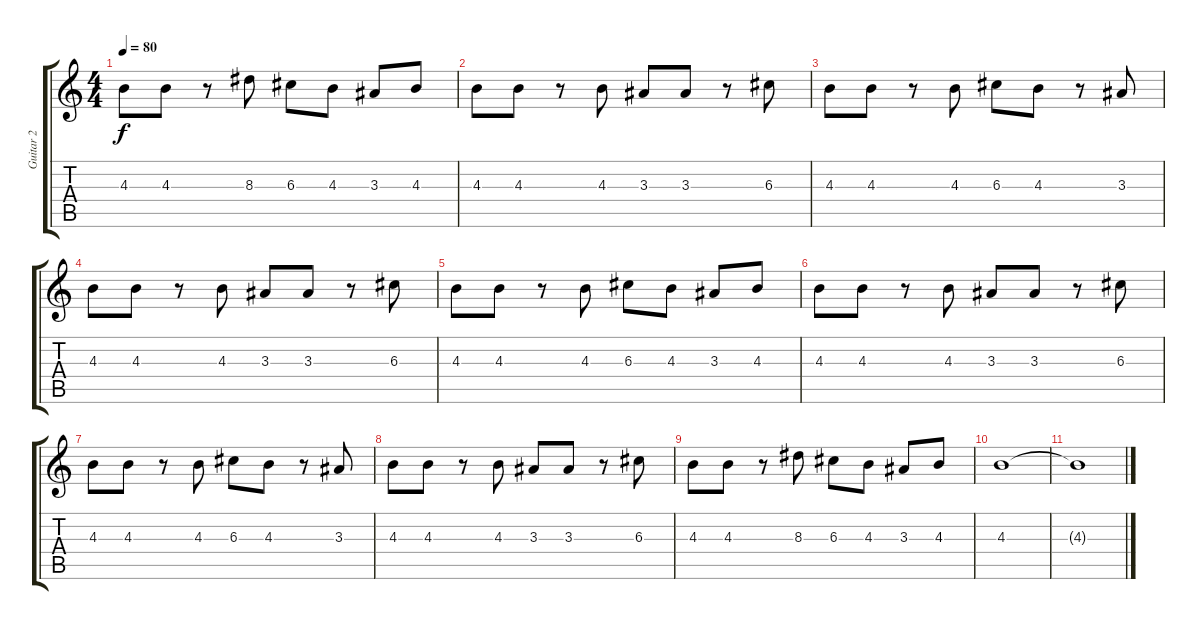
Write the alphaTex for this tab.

\track ("Guitar 2" "Guitar 2") {instrument acousticguitarsteel}
\staff {score tabs}
\tuning (E4 B3 G3 D3 A2 E2) {hide}
\ts (4 4)
\tempo 80
\clef g2
\ks c
4.3.8{dy f} 4.3.8 r.8 8.3.8 6.3.8 4.3.8 3.3.8 4.3.8 |
4.3.8 4.3.8 r.8 4.3.8 3.3.8 3.3.8 r.8 6.3.8 |
4.3.8 4.3.8 r.8 4.3.8 6.3.8 4.3.8 r.8 3.3.8 |
4.3.8 4.3.8 r.8 4.3.8 3.3.8 3.3.8 r.8 6.3.8 |
4.3.8 4.3.8 r.8 4.3.8 6.3.8 4.3.8 3.3.8 4.3.8 |
4.3.8 4.3.8 r.8 4.3.8 3.3.8 3.3.8 r.8 6.3.8 |
4.3.8 4.3.8 r.8 4.3.8 6.3.8 4.3.8 r.8 3.3.8 |
4.3.8 4.3.8 r.8 4.3.8 3.3.8 3.3.8 r.8 6.3.8 |
4.3.8 4.3.8 r.8 8.3.8 6.3.8 4.3.8 3.3.8 4.3.8 |
4.3.1 |
4.3{t}.1
